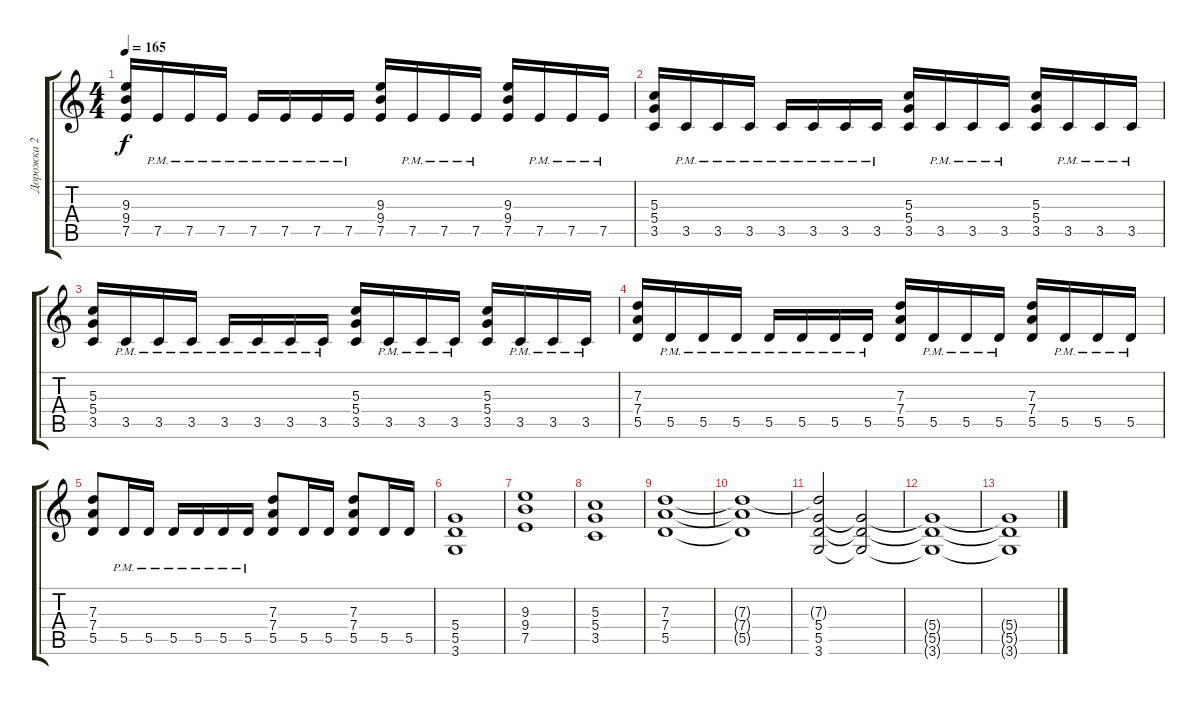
\track ("Дорожка 2" "Дорожка 2") {instrument distortionguitar}
\staff {score tabs}
\tuning (E4 B3 G3 D3 A2 E2) {hide}
\ts (4 4)
\tempo 165
\clef g2
\ks c
(9.3 9.4 7.5).16{dy f} 7.5{pm}.16 7.5{pm}.16 7.5{pm}.16 7.5{pm}.16 7.5{pm}.16 7.5{pm}.16 7.5{pm}.16 (9.3 9.4 7.5).16 7.5{pm}.16 7.5{pm}.16 7.5{pm}.16 (9.3 9.4 7.5).16 7.5{pm}.16 7.5{pm}.16 7.5{pm}.16 |
(5.3 5.4 3.5).16 3.5{pm}.16 3.5{pm}.16 3.5{pm}.16 3.5{pm}.16 3.5{pm}.16 3.5{pm}.16 3.5{pm}.16 (5.3 5.4 3.5).16 3.5{pm}.16 3.5{pm}.16 3.5{pm}.16 (5.3 5.4 3.5).16 3.5{pm}.16 3.5{pm}.16 3.5{pm}.16 |
(5.3 5.4 3.5).16 3.5{pm}.16 3.5{pm}.16 3.5{pm}.16 3.5{pm}.16 3.5{pm}.16 3.5{pm}.16 3.5{pm}.16 (5.3 5.4 3.5).16 3.5{pm}.16 3.5{pm}.16 3.5{pm}.16 (5.3 5.4 3.5).16 3.5{pm}.16 3.5{pm}.16 3.5{pm}.16 |
(7.3 7.4 5.5).16 5.5{pm}.16 5.5{pm}.16 5.5{pm}.16 5.5{pm}.16 5.5{pm}.16 5.5{pm}.16 5.5{pm}.16 (7.3 7.4 5.5).16 5.5{pm}.16 5.5{pm}.16 5.5{pm}.16 (7.3 7.4 5.5).16 5.5{pm}.16 5.5{pm}.16 5.5{pm}.16 |
(7.3 7.4 5.5).8 5.5{pm}.16 5.5{pm}.16 5.5{pm}.16 5.5{pm}.16 5.5{pm}.16 5.5{pm}.16 (7.3 7.4 5.5).8 5.5.16 5.5.16 (7.3 7.4 5.5).8 5.5.16 5.5.16 |
(5.4 5.5 3.6).1 |
(9.3 9.4 7.5).1 |
(5.3 5.4 3.5).1 |
(7.3 7.4 5.5).1 |
(7.3{t} 7.4{t} 5.5{t}).1 |
(7.3{t} 5.4 5.5 3.6).2 (5.4{t} 5.5{t} 3.6{t}).2 |
(5.4{t} 5.5{t} 3.6{t}).1 |
(5.4{t} 5.5{t} 3.6{t}).1
